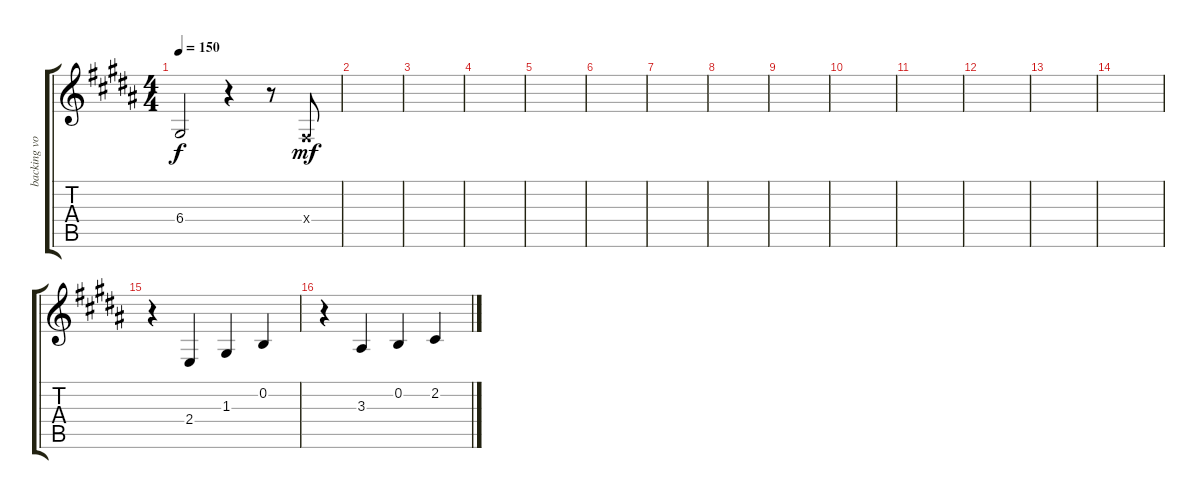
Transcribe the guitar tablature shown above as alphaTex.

\track ("backing vocals" "backing vo") {instrument voiceoohs}
\staff {score tabs}
\tuning (E4 B3 G3 D3 A2 E2) {hide}
\ts (4 4)
\tempo 150
\clef g2
\ks b
6.4{t}.2{dy f} r.4 r.8 4.4{x}.8{dy mf} |
|
|
|
|
|
|
|
|
|
|
|
|
|
r.4 2.4.4 1.3.4 0.2.4 |
r.4 3.3.4 0.2.4 2.2.4
